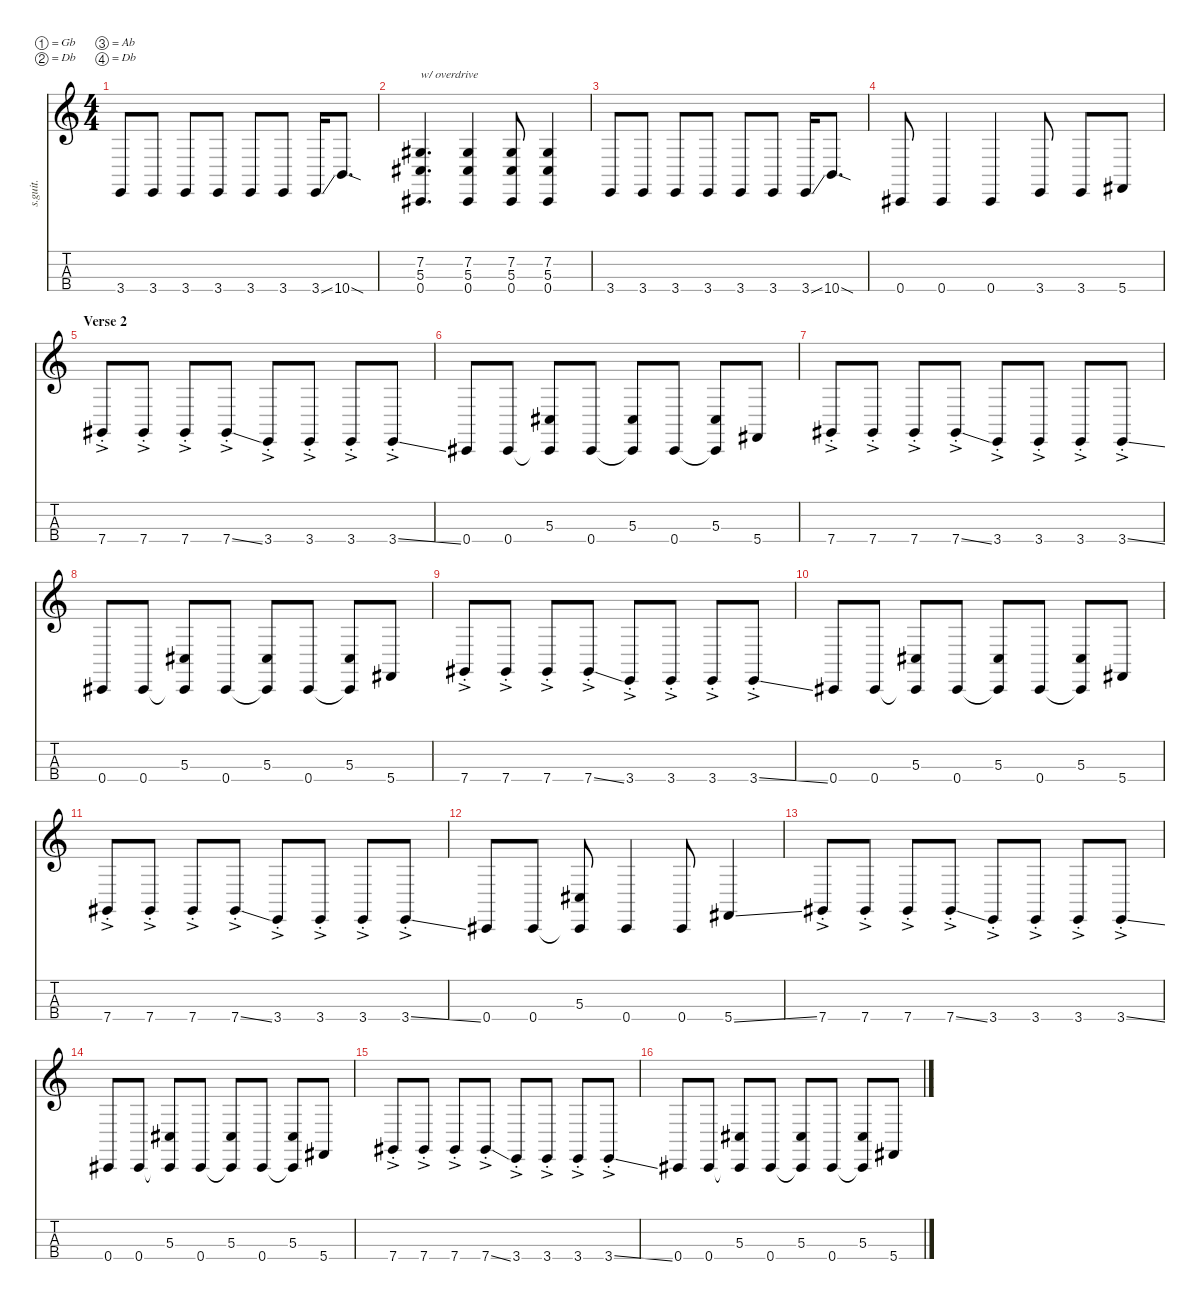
\defaultSystemsLayout 4
\hideDynamics
\bracketExtendMode nobrackets
\track ("Krist Novoselic - Bass" "s.guit.") {instrument electricbasspick}
\staff {score tabs}
\tuning (Gb2 Db2 Ab1 Db1)
\ts (4 4)
\tempo (100 hide)
\clef g2
\ks c
3.4.8{lyrics (0 "") lyrics (1 "") lyrics (2 "") lyrics (3 "") lyrics (4 "") dy ff} 3.4.8{lyrics (0 "") lyrics (1 "") lyrics (2 "") lyrics (3 "") lyrics (4 "")} 3.4.8{lyrics (0 "") lyrics (1 "") lyrics (2 "") lyrics (3 "") lyrics (4 "")} 3.4.8{lyrics (0 "") lyrics (1 "") lyrics (2 "") lyrics (3 "") lyrics (4 "")} 3.4.8{lyrics (0 "") lyrics (1 "") lyrics (2 "") lyrics (3 "") lyrics (4 "")} 3.4.8{lyrics (0 "") lyrics (1 "") lyrics (2 "") lyrics (3 "") lyrics (4 "")} 3.4{ss}.16{lyrics (0 "") lyrics (1 "") lyrics (2 "") lyrics (3 "") lyrics (4 "")} 10.4{sod}.8{d lyrics (0 "") lyrics (1 "") lyrics (2 "") lyrics (3 "") lyrics (4 "")} |
(7.2{acc #} 5.3{acc #} 0.4{acc #}).4{d txt "w/ overdrive" lyrics (0 "") lyrics (1 "") lyrics (2 "") lyrics (3 "") lyrics (4 "")} (7.2{acc #} 5.3{acc #} 0.4{acc #}).4{lyrics (0 "") lyrics (1 "") lyrics (2 "") lyrics (3 "") lyrics (4 "")} (7.2{acc #} 5.3{acc #} 0.4{acc #}).8{lyrics (0 "") lyrics (1 "") lyrics (2 "") lyrics (3 "") lyrics (4 "")} (7.2{acc #} 5.3{acc #} 0.4{acc #}).4{lyrics (0 "") lyrics (1 "") lyrics (2 "") lyrics (3 "") lyrics (4 "")} |
3.4.8{lyrics (0 "") lyrics (1 "") lyrics (2 "") lyrics (3 "") lyrics (4 "")} 3.4.8{lyrics (0 "") lyrics (1 "") lyrics (2 "") lyrics (3 "") lyrics (4 "")} 3.4.8{lyrics (0 "") lyrics (1 "") lyrics (2 "") lyrics (3 "") lyrics (4 "")} 3.4.8{lyrics (0 "") lyrics (1 "") lyrics (2 "") lyrics (3 "") lyrics (4 "")} 3.4.8{lyrics (0 "") lyrics (1 "") lyrics (2 "") lyrics (3 "") lyrics (4 "")} 3.4.8{lyrics (0 "") lyrics (1 "") lyrics (2 "") lyrics (3 "") lyrics (4 "")} 3.4{ss}.16{lyrics (0 "") lyrics (1 "") lyrics (2 "") lyrics (3 "") lyrics (4 "")} 10.4{sod}.8{d lyrics (0 "") lyrics (1 "") lyrics (2 "") lyrics (3 "") lyrics (4 "")} |
0.4{acc #}.8{lyrics (0 "") lyrics (1 "") lyrics (2 "") lyrics (3 "") lyrics (4 "")} 0.4{acc #}.4{lyrics (0 "") lyrics (1 "") lyrics (2 "") lyrics (3 "") lyrics (4 "")} 0.4{acc #}.4{lyrics (0 "") lyrics (1 "") lyrics (2 "") lyrics (3 "") lyrics (4 "")} 3.4.8{lyrics (0 "") lyrics (1 "") lyrics (2 "") lyrics (3 "") lyrics (4 "")} 3.4.8{lyrics (0 "") lyrics (1 "") lyrics (2 "") lyrics (3 "") lyrics (4 "")} 5.4{acc #}.8{lyrics (0 "") lyrics (1 "") lyrics (2 "") lyrics (3 "") lyrics (4 "")} |
\section ("" "Verse 2")
7.4{ac st acc #}.8{lyrics (0 "") lyrics (1 "") lyrics (2 "") lyrics (3 "") lyrics (4 "") dy mp} 7.4{ac st acc #}.8{lyrics (0 "") lyrics (1 "") lyrics (2 "") lyrics (3 "") lyrics (4 "")} 7.4{ac st acc #}.8{lyrics (0 "") lyrics (1 "") lyrics (2 "") lyrics (3 "") lyrics (4 "")} 7.4{ss ac st acc #}.8{lyrics (0 "") lyrics (1 "") lyrics (2 "") lyrics (3 "") lyrics (4 "")} 3.4{ac st}.8{lyrics (0 "") lyrics (1 "") lyrics (2 "") lyrics (3 "") lyrics (4 "")} 3.4{ac st}.8{lyrics (0 "") lyrics (1 "") lyrics (2 "") lyrics (3 "") lyrics (4 "")} 3.4{ac st}.8{lyrics (0 "") lyrics (1 "") lyrics (2 "") lyrics (3 "") lyrics (4 "")} 3.4{ss ac st}.8{lyrics (0 "") lyrics (1 "") lyrics (2 "") lyrics (3 "") lyrics (4 "")} |
0.4{acc #}.8{lyrics (0 "") lyrics (1 "") lyrics (2 "") lyrics (3 "") lyrics (4 "") dy mf} 0.4{acc #}.8{lyrics (0 "") lyrics (1 "") lyrics (2 "") lyrics (3 "") lyrics (4 "") dy f} (5.3{acc #} 0.4{t acc #}).8{lyrics (0 "") lyrics (1 "") lyrics (2 "") lyrics (3 "") lyrics (4 "") dy mf} 0.4{acc #}.8{lyrics (0 "") lyrics (1 "") lyrics (2 "") lyrics (3 "") lyrics (4 "") dy f} (5.3{acc #} 0.4{t acc #}).8{lyrics (0 "") lyrics (1 "") lyrics (2 "") lyrics (3 "") lyrics (4 "") dy mf} 0.4{acc #}.8{lyrics (0 "") lyrics (1 "") lyrics (2 "") lyrics (3 "") lyrics (4 "") dy f} (5.3{acc #} 0.4{t acc #}).8{lyrics (0 "") lyrics (1 "") lyrics (2 "") lyrics (3 "") lyrics (4 "") dy mf} 5.4{acc #}.8{lyrics (0 "") lyrics (1 "") lyrics (2 "") lyrics (3 "") lyrics (4 "")} |
7.4{ac st acc #}.8{lyrics (0 "") lyrics (1 "") lyrics (2 "") lyrics (3 "") lyrics (4 "") dy mp} 7.4{ac st acc #}.8{lyrics (0 "") lyrics (1 "") lyrics (2 "") lyrics (3 "") lyrics (4 "")} 7.4{ac st acc #}.8{lyrics (0 "") lyrics (1 "") lyrics (2 "") lyrics (3 "") lyrics (4 "")} 7.4{ss ac st acc #}.8{lyrics (0 "") lyrics (1 "") lyrics (2 "") lyrics (3 "") lyrics (4 "")} 3.4{ac st}.8{lyrics (0 "") lyrics (1 "") lyrics (2 "") lyrics (3 "") lyrics (4 "")} 3.4{ac st}.8{lyrics (0 "") lyrics (1 "") lyrics (2 "") lyrics (3 "") lyrics (4 "")} 3.4{ac st}.8{lyrics (0 "") lyrics (1 "") lyrics (2 "") lyrics (3 "") lyrics (4 "")} 3.4{ss ac st}.8{lyrics (0 "") lyrics (1 "") lyrics (2 "") lyrics (3 "") lyrics (4 "")} |
0.4{acc #}.8{lyrics (0 "") lyrics (1 "") lyrics (2 "") lyrics (3 "") lyrics (4 "") dy mf} 0.4{acc #}.8{lyrics (0 "") lyrics (1 "") lyrics (2 "") lyrics (3 "") lyrics (4 "") dy f} (5.3{acc #} 0.4{t acc #}).8{lyrics (0 "") lyrics (1 "") lyrics (2 "") lyrics (3 "") lyrics (4 "") dy mf} 0.4{acc #}.8{lyrics (0 "") lyrics (1 "") lyrics (2 "") lyrics (3 "") lyrics (4 "") dy f} (5.3{acc #} 0.4{t acc #}).8{lyrics (0 "") lyrics (1 "") lyrics (2 "") lyrics (3 "") lyrics (4 "") dy mf} 0.4{acc #}.8{lyrics (0 "") lyrics (1 "") lyrics (2 "") lyrics (3 "") lyrics (4 "") dy f} (5.3{acc #} 0.4{t acc #}).8{lyrics (0 "") lyrics (1 "") lyrics (2 "") lyrics (3 "") lyrics (4 "") dy mf} 5.4{acc #}.8{lyrics (0 "") lyrics (1 "") lyrics (2 "") lyrics (3 "") lyrics (4 "")} |
7.4{ac st acc #}.8{lyrics (0 "") lyrics (1 "") lyrics (2 "") lyrics (3 "") lyrics (4 "") dy mp} 7.4{ac st acc #}.8{lyrics (0 "") lyrics (1 "") lyrics (2 "") lyrics (3 "") lyrics (4 "")} 7.4{ac st acc #}.8{lyrics (0 "") lyrics (1 "") lyrics (2 "") lyrics (3 "") lyrics (4 "")} 7.4{ss ac st acc #}.8{lyrics (0 "") lyrics (1 "") lyrics (2 "") lyrics (3 "") lyrics (4 "")} 3.4{ac st}.8{lyrics (0 "") lyrics (1 "") lyrics (2 "") lyrics (3 "") lyrics (4 "")} 3.4{ac st}.8{lyrics (0 "") lyrics (1 "") lyrics (2 "") lyrics (3 "") lyrics (4 "")} 3.4{ac st}.8{lyrics (0 "") lyrics (1 "") lyrics (2 "") lyrics (3 "") lyrics (4 "")} 3.4{ss ac st}.8{lyrics (0 "") lyrics (1 "") lyrics (2 "") lyrics (3 "") lyrics (4 "")} |
0.4{acc #}.8{lyrics (0 "") lyrics (1 "") lyrics (2 "") lyrics (3 "") lyrics (4 "") dy mf} 0.4{acc #}.8{lyrics (0 "") lyrics (1 "") lyrics (2 "") lyrics (3 "") lyrics (4 "") dy f} (5.3{acc #} 0.4{t acc #}).8{lyrics (0 "") lyrics (1 "") lyrics (2 "") lyrics (3 "") lyrics (4 "") dy mf} 0.4{acc #}.8{lyrics (0 "") lyrics (1 "") lyrics (2 "") lyrics (3 "") lyrics (4 "") dy f} (5.3{acc #} 0.4{t acc #}).8{lyrics (0 "") lyrics (1 "") lyrics (2 "") lyrics (3 "") lyrics (4 "") dy mf} 0.4{acc #}.8{lyrics (0 "") lyrics (1 "") lyrics (2 "") lyrics (3 "") lyrics (4 "") dy f} (5.3{acc #} 0.4{t acc #}).8{lyrics (0 "") lyrics (1 "") lyrics (2 "") lyrics (3 "") lyrics (4 "") dy mf} 5.4{acc #}.8{lyrics (0 "") lyrics (1 "") lyrics (2 "") lyrics (3 "") lyrics (4 "")} |
7.4{ac st acc #}.8{lyrics (0 "") lyrics (1 "") lyrics (2 "") lyrics (3 "") lyrics (4 "") dy mp} 7.4{ac st acc #}.8{lyrics (0 "") lyrics (1 "") lyrics (2 "") lyrics (3 "") lyrics (4 "")} 7.4{ac st acc #}.8{lyrics (0 "") lyrics (1 "") lyrics (2 "") lyrics (3 "") lyrics (4 "")} 7.4{ss ac st acc #}.8{lyrics (0 "") lyrics (1 "") lyrics (2 "") lyrics (3 "") lyrics (4 "")} 3.4{ac st}.8{lyrics (0 "") lyrics (1 "") lyrics (2 "") lyrics (3 "") lyrics (4 "")} 3.4{ac st}.8{lyrics (0 "") lyrics (1 "") lyrics (2 "") lyrics (3 "") lyrics (4 "")} 3.4{ac st}.8{lyrics (0 "") lyrics (1 "") lyrics (2 "") lyrics (3 "") lyrics (4 "")} 3.4{ss ac st}.8{lyrics (0 "") lyrics (1 "") lyrics (2 "") lyrics (3 "") lyrics (4 "")} |
0.4{acc #}.8{lyrics (0 "") lyrics (1 "") lyrics (2 "") lyrics (3 "") lyrics (4 "") dy mf} 0.4{acc #}.8{lyrics (0 "") lyrics (1 "") lyrics (2 "") lyrics (3 "") lyrics (4 "") dy f} (5.3{acc #} 0.4{t acc #}).8{lyrics (0 "") lyrics (1 "") lyrics (2 "") lyrics (3 "") lyrics (4 "") dy mf} 0.4{acc #}.4{lyrics (0 "") lyrics (1 "") lyrics (2 "") lyrics (3 "") lyrics (4 "") dy f} 0.4{acc #}.8{lyrics (0 "") lyrics (1 "") lyrics (2 "") lyrics (3 "") lyrics (4 "")} 5.4{ss acc #}.4{lyrics (0 "") lyrics (1 "") lyrics (2 "") lyrics (3 "") lyrics (4 "") dy mf} |
7.4{ac st acc #}.8{lyrics (0 "") lyrics (1 "") lyrics (2 "") lyrics (3 "") lyrics (4 "") dy mp} 7.4{ac st acc #}.8{lyrics (0 "") lyrics (1 "") lyrics (2 "") lyrics (3 "") lyrics (4 "")} 7.4{ac st acc #}.8{lyrics (0 "") lyrics (1 "") lyrics (2 "") lyrics (3 "") lyrics (4 "")} 7.4{ss ac st acc #}.8{lyrics (0 "") lyrics (1 "") lyrics (2 "") lyrics (3 "") lyrics (4 "")} 3.4{ac st}.8{lyrics (0 "") lyrics (1 "") lyrics (2 "") lyrics (3 "") lyrics (4 "")} 3.4{ac st}.8{lyrics (0 "") lyrics (1 "") lyrics (2 "") lyrics (3 "") lyrics (4 "")} 3.4{ac st}.8{lyrics (0 "") lyrics (1 "") lyrics (2 "") lyrics (3 "") lyrics (4 "")} 3.4{ss ac st}.8{lyrics (0 "") lyrics (1 "") lyrics (2 "") lyrics (3 "") lyrics (4 "")} |
0.4{acc #}.8{lyrics (0 "") lyrics (1 "") lyrics (2 "") lyrics (3 "") lyrics (4 "") dy mf} 0.4{acc #}.8{lyrics (0 "") lyrics (1 "") lyrics (2 "") lyrics (3 "") lyrics (4 "") dy f} (5.3{acc #} 0.4{t acc #}).8{lyrics (0 "") lyrics (1 "") lyrics (2 "") lyrics (3 "") lyrics (4 "") dy mf} 0.4{acc #}.8{lyrics (0 "") lyrics (1 "") lyrics (2 "") lyrics (3 "") lyrics (4 "") dy f} (5.3{acc #} 0.4{t acc #}).8{lyrics (0 "") lyrics (1 "") lyrics (2 "") lyrics (3 "") lyrics (4 "") dy mf} 0.4{acc #}.8{lyrics (0 "") lyrics (1 "") lyrics (2 "") lyrics (3 "") lyrics (4 "") dy f} (5.3{acc #} 0.4{t acc #}).8{lyrics (0 "") lyrics (1 "") lyrics (2 "") lyrics (3 "") lyrics (4 "") dy mf} 5.4{acc #}.8{lyrics (0 "") lyrics (1 "") lyrics (2 "") lyrics (3 "") lyrics (4 "")} |
7.4{ac st acc #}.8{lyrics (0 "") lyrics (1 "") lyrics (2 "") lyrics (3 "") lyrics (4 "") dy mp} 7.4{ac st acc #}.8{lyrics (0 "") lyrics (1 "") lyrics (2 "") lyrics (3 "") lyrics (4 "")} 7.4{ac st acc #}.8{lyrics (0 "") lyrics (1 "") lyrics (2 "") lyrics (3 "") lyrics (4 "")} 7.4{ss ac st acc #}.8{lyrics (0 "") lyrics (1 "") lyrics (2 "") lyrics (3 "") lyrics (4 "")} 3.4{ac st}.8{lyrics (0 "") lyrics (1 "") lyrics (2 "") lyrics (3 "") lyrics (4 "")} 3.4{ac st}.8{lyrics (0 "") lyrics (1 "") lyrics (2 "") lyrics (3 "") lyrics (4 "")} 3.4{ac st}.8{lyrics (0 "") lyrics (1 "") lyrics (2 "") lyrics (3 "") lyrics (4 "")} 3.4{ss ac st}.8{lyrics (0 "") lyrics (1 "") lyrics (2 "") lyrics (3 "") lyrics (4 "")} |
0.4{acc #}.8{lyrics (0 "") lyrics (1 "") lyrics (2 "") lyrics (3 "") lyrics (4 "") dy mf} 0.4{acc #}.8{lyrics (0 "") lyrics (1 "") lyrics (2 "") lyrics (3 "") lyrics (4 "") dy f} (5.3{acc #} 0.4{t acc #}).8{lyrics (0 "") lyrics (1 "") lyrics (2 "") lyrics (3 "") lyrics (4 "") dy mf} 0.4{acc #}.8{lyrics (0 "") lyrics (1 "") lyrics (2 "") lyrics (3 "") lyrics (4 "") dy f} (5.3{acc #} 0.4{t acc #}).8{lyrics (0 "") lyrics (1 "") lyrics (2 "") lyrics (3 "") lyrics (4 "") dy mf} 0.4{acc #}.8{lyrics (0 "") lyrics (1 "") lyrics (2 "") lyrics (3 "") lyrics (4 "") dy f} (5.3{acc #} 0.4{t acc #}).8{lyrics (0 "") lyrics (1 "") lyrics (2 "") lyrics (3 "") lyrics (4 "") dy mf} 5.4{acc #}.8{lyrics (0 "") lyrics (1 "") lyrics (2 "") lyrics (3 "") lyrics (4 "")}
